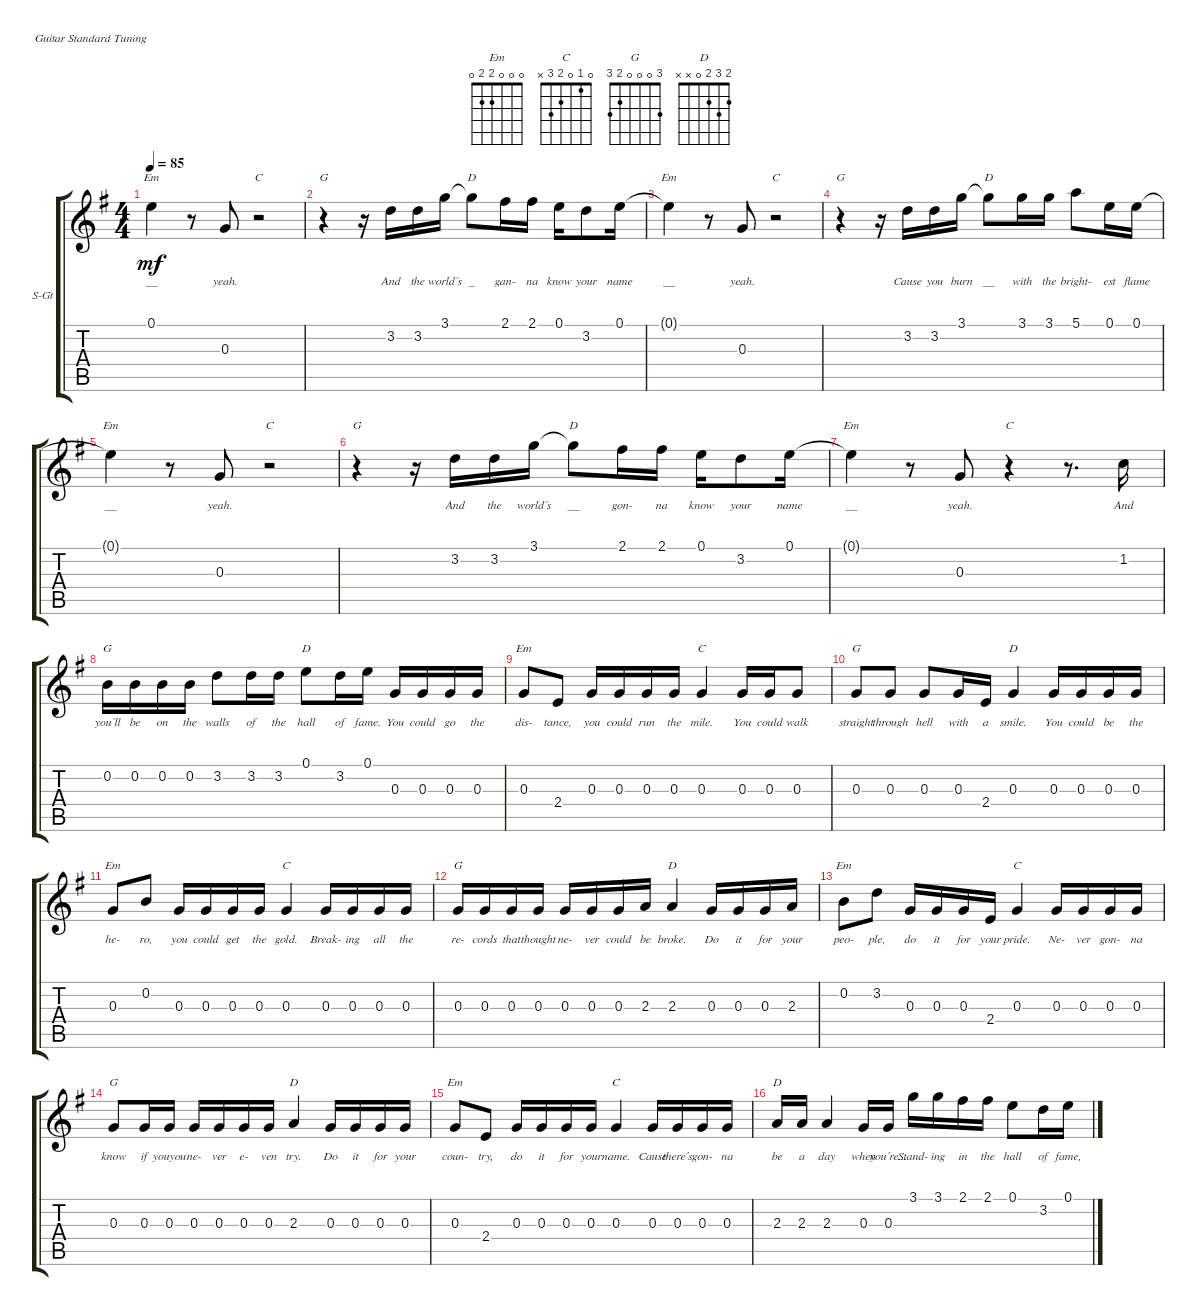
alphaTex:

\defaultSystemsLayout 4
\bracketExtendMode groupsimilarinstruments
\firstSystemTrackNameOrientation horizontal
\otherSystemsTrackNameOrientation horizontal
\track ("Steel Guitar" "S-Gt") {instrument acousticguitarsteel}
\staff {score tabs}
\tuning (E4 B3 G3 D3 A2 E2)
\chord ("Em" 0 0 0 2 2 0)
\chord ("C" 0 1 0 2 3 x)
\chord ("G" 3 0 0 0 2 3)
\chord ("D" 2 3 2 0 x x)
\ts (4 4)
\tempo 85
\clef g2
\ks eminor
0.1{t}.4{ch "Em" lyrics (0 "__") lyrics (1 "") lyrics (2 "") lyrics (3 "") lyrics (4 "") dy mf} r.8 0.3.8{lyrics (0 "yeah.") lyrics (1 "") lyrics (2 "") lyrics (3 "") lyrics (4 "")} r.2{ch "C"} |
r.4{ch "G"} r.16 3.2.16{lyrics (0 "And") lyrics (1 "") lyrics (2 "") lyrics (3 "") lyrics (4 "")} 3.2.16{lyrics (0 "the") lyrics (1 "") lyrics (2 "") lyrics (3 "") lyrics (4 "")} 3.1.16{lyrics (0 "world´s") lyrics (1 "") lyrics (2 "") lyrics (3 "") lyrics (4 "")} 3.1{t}.8{ch "D" lyrics (0 "_") lyrics (1 "") lyrics (2 "") lyrics (3 "") lyrics (4 "")} 2.1.16{lyrics (0 "gan-") lyrics (1 "") lyrics (2 "") lyrics (3 "") lyrics (4 "")} 2.1.16{lyrics (0 "na") lyrics (1 "") lyrics (2 "") lyrics (3 "") lyrics (4 "")} 0.1.16{lyrics (0 "know") lyrics (1 "") lyrics (2 "") lyrics (3 "") lyrics (4 "")} 3.2.8{lyrics (0 "your") lyrics (1 "") lyrics (2 "") lyrics (3 "") lyrics (4 "")} 0.1.16{lyrics (0 "name") lyrics (1 "") lyrics (2 "") lyrics (3 "") lyrics (4 "")} |
0.1{t}.4{ch "Em" lyrics (0 "__") lyrics (1 "") lyrics (2 "") lyrics (3 "") lyrics (4 "")} r.8 0.3.8{lyrics (0 "yeah.") lyrics (1 "") lyrics (2 "") lyrics (3 "") lyrics (4 "")} r.2{ch "C"} |
r.4{ch "G"} r.16 3.2.16{lyrics (0 "Cause") lyrics (1 "") lyrics (2 "") lyrics (3 "") lyrics (4 "")} 3.2.16{lyrics (0 "you") lyrics (1 "") lyrics (2 "") lyrics (3 "") lyrics (4 "")} 3.1.16{lyrics (0 "burn") lyrics (1 "") lyrics (2 "") lyrics (3 "") lyrics (4 "")} 3.1{t}.8{ch "D" lyrics (0 "__") lyrics (1 "") lyrics (2 "") lyrics (3 "") lyrics (4 "")} 3.1.16{lyrics (0 "with") lyrics (1 "") lyrics (2 "") lyrics (3 "") lyrics (4 "")} 3.1.16{lyrics (0 "the") lyrics (1 "") lyrics (2 "") lyrics (3 "") lyrics (4 "")} 5.1.8{lyrics (0 "bright-") lyrics (1 "") lyrics (2 "") lyrics (3 "") lyrics (4 "")} 0.1.16{lyrics (0 "est") lyrics (1 "") lyrics (2 "") lyrics (3 "") lyrics (4 "")} 0.1.16{lyrics (0 "flame") lyrics (1 "") lyrics (2 "") lyrics (3 "") lyrics (4 "")} |
0.1{t}.4{ch "Em" lyrics (0 "__") lyrics (1 "") lyrics (2 "") lyrics (3 "") lyrics (4 "")} r.8 0.3.8{lyrics (0 "yeah.") lyrics (1 "") lyrics (2 "") lyrics (3 "") lyrics (4 "")} r.2{ch "C"} |
r.4{ch "G"} r.16 3.2.16{lyrics (0 "And") lyrics (1 "") lyrics (2 "") lyrics (3 "") lyrics (4 "")} 3.2.16{lyrics (0 "the") lyrics (1 "") lyrics (2 "") lyrics (3 "") lyrics (4 "")} 3.1.16{lyrics (0 "world´s") lyrics (1 "") lyrics (2 "") lyrics (3 "") lyrics (4 "")} 3.1{t}.8{ch "D" lyrics (0 "__") lyrics (1 "") lyrics (2 "") lyrics (3 "") lyrics (4 "")} 2.1.16{lyrics (0 "gon-") lyrics (1 "") lyrics (2 "") lyrics (3 "") lyrics (4 "")} 2.1.16{lyrics (0 "na") lyrics (1 "") lyrics (2 "") lyrics (3 "") lyrics (4 "")} 0.1.16{lyrics (0 "know") lyrics (1 "") lyrics (2 "") lyrics (3 "") lyrics (4 "")} 3.2.8{lyrics (0 "your") lyrics (1 "") lyrics (2 "") lyrics (3 "") lyrics (4 "")} 0.1.16{lyrics (0 "name") lyrics (1 "") lyrics (2 "") lyrics (3 "") lyrics (4 "")} |
0.1{t}.4{ch "Em" lyrics (0 "__") lyrics (1 "") lyrics (2 "") lyrics (3 "") lyrics (4 "")} r.8 0.3.8{lyrics (0 "yeah.") lyrics (1 "") lyrics (2 "") lyrics (3 "") lyrics (4 "")} r.4{ch "C"} r.8{d} 1.2.16{lyrics (0 "And") lyrics (1 "") lyrics (2 "") lyrics (3 "") lyrics (4 "")} |
0.2.16{ch "G" lyrics (0 "you´ll") lyrics (1 "") lyrics (2 "") lyrics (3 "") lyrics (4 "")} 0.2.16{lyrics (0 "be") lyrics (1 "") lyrics (2 "") lyrics (3 "") lyrics (4 "")} 0.2.16{lyrics (0 "on") lyrics (1 "") lyrics (2 "") lyrics (3 "") lyrics (4 "")} 0.2.16{lyrics (0 "the") lyrics (1 "") lyrics (2 "") lyrics (3 "") lyrics (4 "")} 3.2.8{lyrics (0 "walls") lyrics (1 "") lyrics (2 "") lyrics (3 "") lyrics (4 "")} 3.2.16{lyrics (0 "of") lyrics (1 "") lyrics (2 "") lyrics (3 "") lyrics (4 "")} 3.2.16{lyrics (0 "the") lyrics (1 "") lyrics (2 "") lyrics (3 "") lyrics (4 "")} 0.1.8{ch "D" lyrics (0 "hall") lyrics (1 "") lyrics (2 "") lyrics (3 "") lyrics (4 "")} 3.2.16{lyrics (0 "of") lyrics (1 "") lyrics (2 "") lyrics (3 "") lyrics (4 "")} 0.1.16{lyrics (0 "fame.") lyrics (1 "") lyrics (2 "") lyrics (3 "") lyrics (4 "")} 0.3.16{lyrics (0 "You") lyrics (1 "") lyrics (2 "") lyrics (3 "") lyrics (4 "")} 0.3.16{lyrics (0 "could") lyrics (1 "") lyrics (2 "") lyrics (3 "") lyrics (4 "")} 0.3.16{lyrics (0 "go") lyrics (1 "") lyrics (2 "") lyrics (3 "") lyrics (4 "")} 0.3.16{lyrics (0 "the") lyrics (1 "") lyrics (2 "") lyrics (3 "") lyrics (4 "")} |
0.3.8{ch "Em" lyrics (0 "dis-") lyrics (1 "") lyrics (2 "") lyrics (3 "") lyrics (4 "")} 2.4.8{lyrics (0 "tance,") lyrics (1 "") lyrics (2 "") lyrics (3 "") lyrics (4 "")} 0.3.16{lyrics (0 "you") lyrics (1 "") lyrics (2 "") lyrics (3 "") lyrics (4 "")} 0.3.16{lyrics (0 "could") lyrics (1 "") lyrics (2 "") lyrics (3 "") lyrics (4 "")} 0.3.16{lyrics (0 "run") lyrics (1 "") lyrics (2 "") lyrics (3 "") lyrics (4 "")} 0.3.16{lyrics (0 "the") lyrics (1 "") lyrics (2 "") lyrics (3 "") lyrics (4 "")} 0.3.4{ch "C" lyrics (0 "mile.") lyrics (1 "") lyrics (2 "") lyrics (3 "") lyrics (4 "")} 0.3.16{lyrics (0 "You") lyrics (1 "") lyrics (2 "") lyrics (3 "") lyrics (4 "")} 0.3.16{lyrics (0 "could") lyrics (1 "") lyrics (2 "") lyrics (3 "") lyrics (4 "")} 0.3.8{lyrics (0 "walk") lyrics (1 "") lyrics (2 "") lyrics (3 "") lyrics (4 "")} |
0.3.8{ch "G" lyrics (0 "straight") lyrics (1 "") lyrics (2 "") lyrics (3 "") lyrics (4 "")} 0.3.8{lyrics (0 "through") lyrics (1 "") lyrics (2 "") lyrics (3 "") lyrics (4 "")} 0.3.8{lyrics (0 "hell") lyrics (1 "") lyrics (2 "") lyrics (3 "") lyrics (4 "")} 0.3.16{lyrics (0 "with") lyrics (1 "") lyrics (2 "") lyrics (3 "") lyrics (4 "")} 2.4.16{lyrics (0 "a") lyrics (1 "") lyrics (2 "") lyrics (3 "") lyrics (4 "")} 0.3.4{ch "D" lyrics (0 "smile.") lyrics (1 "") lyrics (2 "") lyrics (3 "") lyrics (4 "")} 0.3.16{lyrics (0 "You") lyrics (1 "") lyrics (2 "") lyrics (3 "") lyrics (4 "")} 0.3.16{lyrics (0 "could") lyrics (1 "") lyrics (2 "") lyrics (3 "") lyrics (4 "")} 0.3.16{lyrics (0 "be") lyrics (1 "") lyrics (2 "") lyrics (3 "") lyrics (4 "")} 0.3.16{lyrics (0 "the") lyrics (1 "") lyrics (2 "") lyrics (3 "") lyrics (4 "")} |
0.3.8{ch "Em" lyrics (0 "he-") lyrics (1 "") lyrics (2 "") lyrics (3 "") lyrics (4 "")} 0.2.8{lyrics (0 "ro,") lyrics (1 "") lyrics (2 "") lyrics (3 "") lyrics (4 "")} 0.3.16{lyrics (0 "you") lyrics (1 "") lyrics (2 "") lyrics (3 "") lyrics (4 "")} 0.3.16{lyrics (0 "could") lyrics (1 "") lyrics (2 "") lyrics (3 "") lyrics (4 "")} 0.3.16{lyrics (0 "get") lyrics (1 "") lyrics (2 "") lyrics (3 "") lyrics (4 "")} 0.3.16{lyrics (0 "the") lyrics (1 "") lyrics (2 "") lyrics (3 "") lyrics (4 "")} 0.3.4{ch "C" lyrics (0 "gold.") lyrics (1 "") lyrics (2 "") lyrics (3 "") lyrics (4 "")} 0.3.16{lyrics (0 "Break-") lyrics (1 "") lyrics (2 "") lyrics (3 "") lyrics (4 "")} 0.3.16{lyrics (0 "ing") lyrics (1 "") lyrics (2 "") lyrics (3 "") lyrics (4 "")} 0.3.16{lyrics (0 "all") lyrics (1 "") lyrics (2 "") lyrics (3 "") lyrics (4 "")} 0.3.16{lyrics (0 "the") lyrics (1 "") lyrics (2 "") lyrics (3 "") lyrics (4 "")} |
0.3.16{ch "G" lyrics (0 "re-") lyrics (1 "") lyrics (2 "") lyrics (3 "") lyrics (4 "")} 0.3.16{lyrics (0 "cords") lyrics (1 "") lyrics (2 "") lyrics (3 "") lyrics (4 "")} 0.3.16{lyrics (0 "that") lyrics (1 "") lyrics (2 "") lyrics (3 "") lyrics (4 "")} 0.3.16{lyrics (0 "thought") lyrics (1 "") lyrics (2 "") lyrics (3 "") lyrics (4 "")} 0.3.16{lyrics (0 "ne-") lyrics (1 "") lyrics (2 "") lyrics (3 "") lyrics (4 "")} 0.3.16{lyrics (0 "ver") lyrics (1 "") lyrics (2 "") lyrics (3 "") lyrics (4 "")} 0.3.16{lyrics (0 "could") lyrics (1 "") lyrics (2 "") lyrics (3 "") lyrics (4 "")} 2.3.16{lyrics (0 "be") lyrics (1 "") lyrics (2 "") lyrics (3 "") lyrics (4 "")} 2.3.4{ch "D" lyrics (0 "broke.") lyrics (1 "") lyrics (2 "") lyrics (3 "") lyrics (4 "")} 0.3.16{lyrics (0 "Do") lyrics (1 "") lyrics (2 "") lyrics (3 "") lyrics (4 "")} 0.3.16{lyrics (0 "it") lyrics (1 "") lyrics (2 "") lyrics (3 "") lyrics (4 "")} 0.3.16{lyrics (0 "for") lyrics (1 "") lyrics (2 "") lyrics (3 "") lyrics (4 "")} 2.3.16{lyrics (0 "your") lyrics (1 "") lyrics (2 "") lyrics (3 "") lyrics (4 "")} |
0.2.8{ch "Em" lyrics (0 "peo-") lyrics (1 "") lyrics (2 "") lyrics (3 "") lyrics (4 "")} 3.2.8{lyrics (0 "ple,") lyrics (1 "") lyrics (2 "") lyrics (3 "") lyrics (4 "")} 0.3.16{lyrics (0 "do") lyrics (1 "") lyrics (2 "") lyrics (3 "") lyrics (4 "")} 0.3.16{lyrics (0 "it") lyrics (1 "") lyrics (2 "") lyrics (3 "") lyrics (4 "")} 0.3.16{lyrics (0 "for") lyrics (1 "") lyrics (2 "") lyrics (3 "") lyrics (4 "")} 2.4.16{lyrics (0 "your") lyrics (1 "") lyrics (2 "") lyrics (3 "") lyrics (4 "")} 0.3.4{ch "C" lyrics (0 "pride.") lyrics (1 "") lyrics (2 "") lyrics (3 "") lyrics (4 "")} 0.3.16{lyrics (0 "Ne-") lyrics (1 "") lyrics (2 "") lyrics (3 "") lyrics (4 "")} 0.3.16{lyrics (0 "ver") lyrics (1 "") lyrics (2 "") lyrics (3 "") lyrics (4 "")} 0.3.16{lyrics (0 "gon-") lyrics (1 "") lyrics (2 "") lyrics (3 "") lyrics (4 "")} 0.3.16{lyrics (0 "na") lyrics (1 "") lyrics (2 "") lyrics (3 "") lyrics (4 "")} |
0.3.8{ch "G" lyrics (0 "know") lyrics (1 "") lyrics (2 "") lyrics (3 "") lyrics (4 "")} 0.3.16{lyrics (0 "if") lyrics (1 "") lyrics (2 "") lyrics (3 "") lyrics (4 "")} 0.3.16{lyrics (0 "youyou") lyrics (1 "") lyrics (2 "") lyrics (3 "") lyrics (4 "")} 0.3.16{lyrics (0 "ne-") lyrics (1 "") lyrics (2 "") lyrics (3 "") lyrics (4 "")} 0.3.16{lyrics (0 "ver") lyrics (1 "") lyrics (2 "") lyrics (3 "") lyrics (4 "")} 0.3.16{lyrics (0 "e-") lyrics (1 "") lyrics (2 "") lyrics (3 "") lyrics (4 "")} 0.3.16{lyrics (0 "ven") lyrics (1 "") lyrics (2 "") lyrics (3 "") lyrics (4 "")} 2.3.4{ch "D" lyrics (0 "try.") lyrics (1 "") lyrics (2 "") lyrics (3 "") lyrics (4 "")} 0.3.16{lyrics (0 "Do") lyrics (1 "") lyrics (2 "") lyrics (3 "") lyrics (4 "")} 0.3.16{lyrics (0 "it") lyrics (1 "") lyrics (2 "") lyrics (3 "") lyrics (4 "")} 0.3.16{lyrics (0 "for") lyrics (1 "") lyrics (2 "") lyrics (3 "") lyrics (4 "")} 0.3.16{lyrics (0 "your") lyrics (1 "") lyrics (2 "") lyrics (3 "") lyrics (4 "")} |
0.3.8{ch "Em" lyrics (0 "coun-") lyrics (1 "") lyrics (2 "") lyrics (3 "") lyrics (4 "")} 2.4.8{lyrics (0 "try,") lyrics (1 "") lyrics (2 "") lyrics (3 "") lyrics (4 "")} 0.3.16{lyrics (0 "do") lyrics (1 "") lyrics (2 "") lyrics (3 "") lyrics (4 "")} 0.3.16{lyrics (0 "it") lyrics (1 "") lyrics (2 "") lyrics (3 "") lyrics (4 "")} 0.3.16{lyrics (0 "for") lyrics (1 "") lyrics (2 "") lyrics (3 "") lyrics (4 "")} 0.3.16{lyrics (0 "your") lyrics (1 "") lyrics (2 "") lyrics (3 "") lyrics (4 "")} 0.3.4{ch "C" lyrics (0 "name.") lyrics (1 "") lyrics (2 "") lyrics (3 "") lyrics (4 "")} 0.3.16{lyrics (0 "Cause") lyrics (1 "") lyrics (2 "") lyrics (3 "") lyrics (4 "")} 0.3.16{lyrics (0 "there´s") lyrics (1 "") lyrics (2 "") lyrics (3 "") lyrics (4 "")} 0.3.16{lyrics (0 "gon-") lyrics (1 "") lyrics (2 "") lyrics (3 "") lyrics (4 "")} 0.3.16{lyrics (0 "na") lyrics (1 "") lyrics (2 "") lyrics (3 "") lyrics (4 "")} |
2.3.16{ch "D" lyrics (0 "be") lyrics (1 "") lyrics (2 "") lyrics (3 "") lyrics (4 "")} 2.3.16{lyrics (0 "a") lyrics (1 "") lyrics (2 "") lyrics (3 "") lyrics (4 "")} 2.3.4{lyrics (0 "day") lyrics (1 "") lyrics (2 "") lyrics (3 "") lyrics (4 "")} 0.3.16{lyrics (0 "when") lyrics (1 "") lyrics (2 "") lyrics (3 "") lyrics (4 "")} 0.3.16{lyrics (0 "you´re...") lyrics (1 "") lyrics (2 "") lyrics (3 "") lyrics (4 "")} 3.1.16{lyrics (0 "Stand-") lyrics (1 "") lyrics (2 "") lyrics (3 "") lyrics (4 "")} 3.1.16{lyrics (0 "ing") lyrics (1 "") lyrics (2 "") lyrics (3 "") lyrics (4 "")} 2.1.16{lyrics (0 "in") lyrics (1 "") lyrics (2 "") lyrics (3 "") lyrics (4 "")} 2.1.16{lyrics (0 "the") lyrics (1 "") lyrics (2 "") lyrics (3 "") lyrics (4 "")} 0.1.8{lyrics (0 "hall") lyrics (1 "") lyrics (2 "") lyrics (3 "") lyrics (4 "")} 3.2.16{lyrics (0 "of") lyrics (1 "") lyrics (2 "") lyrics (3 "") lyrics (4 "")} 0.1.16{lyrics (0 "fame,") lyrics (1 "") lyrics (2 "") lyrics (3 "") lyrics (4 "")}
